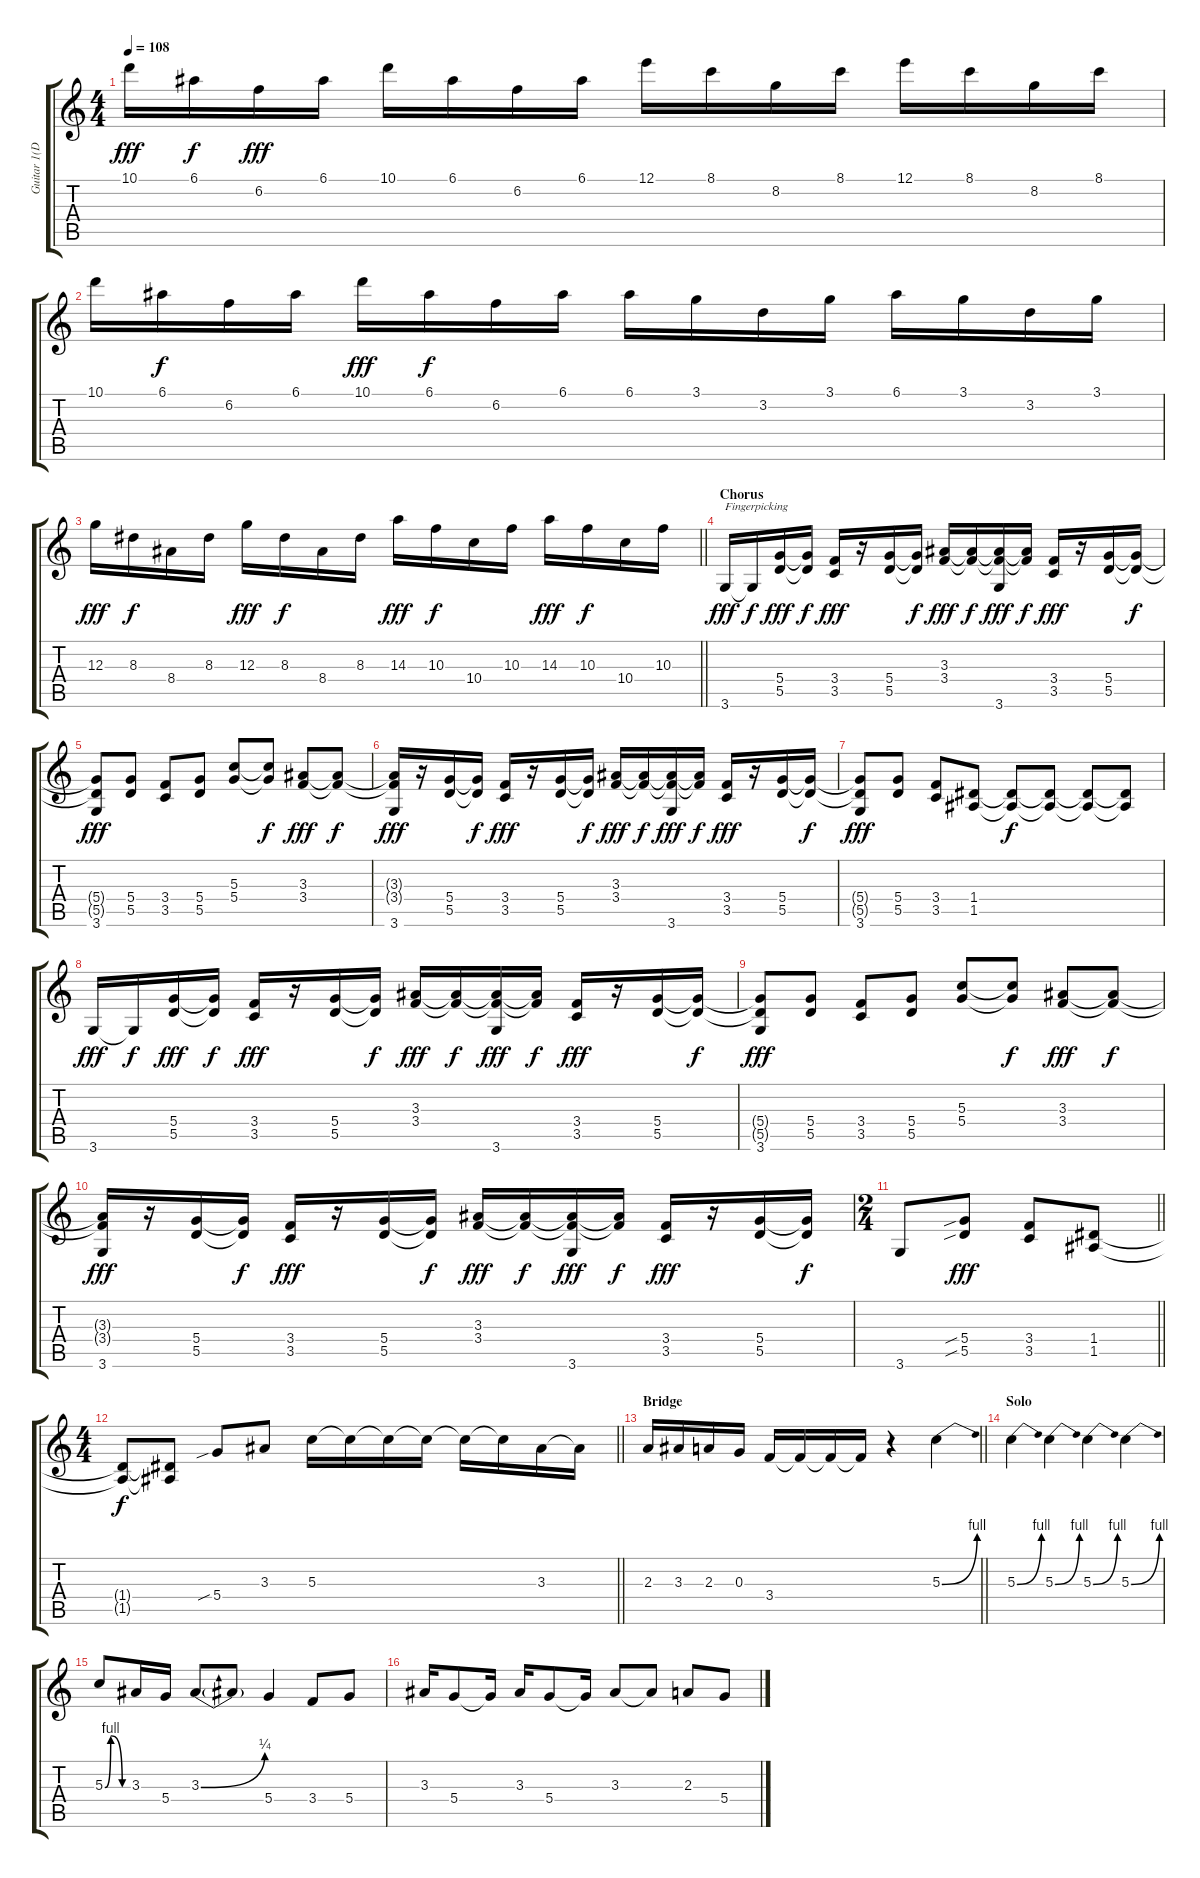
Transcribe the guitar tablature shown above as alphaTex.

\track ("Guitar 1(Distortion)" "Guitar 1(D") {instrument distortionguitar}
\staff {score tabs}
\tuning (E4 B3 G3 D3 A2 E2) {hide}
\ts (4 4)
\tempo 108
\clef g2
\ks c
10.1.16{dy fff} 6.1.16{dy f} 6.2.16{dy fff} 6.1.16 10.1.16 6.1.16 6.2.16 6.1.16 12.1.16 8.1.16 8.2.16 8.1.16 12.1.16 8.1.16 8.2.16 8.1.16 |
10.1.16 6.1.16{dy f} 6.2.16 6.1.16 10.1.16{dy fff} 6.1.16{dy f} 6.2.16 6.1.16 6.1.16 3.1.16 3.2.16 3.1.16 6.1.16 3.1.16 3.2.16 3.1.16 |
\barLineRight lightlight
12.3.16{dy fff} 8.3.16{dy f} 8.4.16 8.3.16 12.3.16{dy fff} 8.3.16{dy f} 8.4.16 8.3.16 14.3.16{dy fff} 10.3.16{dy f} 10.4.16 10.3.16 14.3.16{dy fff} 10.3.16{dy f} 10.4.16 10.3.16 |
\section ("" "Chorus")
3.6.16{txt "Fingerpicking" dy fff} 3.6{t}.16{dy f} (5.4 5.5).16{dy fff} (5.4{t} 5.5{t}).16{dy f} (3.4 3.5).16{dy fff} r.16 (5.4 5.5).16 (5.4{t} 5.5{t}).16{dy f} (3.3 3.4).16{dy fff} (3.3{t} 3.4{t}).16{dy f} (3.3{t} 3.4{t} 3.6).16{dy fff} (3.3{t} 3.4{t}).16{dy f} (3.4 3.5).16{dy fff} r.16 (5.4 5.5).16 (5.4{t} 5.5{t}).16{dy f} |
(5.4{t} 5.5{t} 3.6).8{dy fff} (5.4 5.5).8 (3.4 3.5).8 (5.4 5.5).8 (5.3 5.4).8 (5.3{t} 5.4{t}).8{dy f} (3.3 3.4).8{dy fff} (3.3{t} 3.4{t}).8{dy f} |
(3.3{t} 3.4{t} 3.6).16{dy fff} r.16 (5.4 5.5).16 (5.4{t} 5.5{t}).16{dy f} (3.4 3.5).16{dy fff} r.16 (5.4 5.5).16 (5.4{t} 5.5{t}).16{dy f} (3.3 3.4).16{dy fff} (3.3{t} 3.4{t}).16{dy f} (3.3{t} 3.4{t} 3.6).16{dy fff} (3.3{t} 3.4{t}).16{dy f} (3.4 3.5).16{dy fff} r.16 (5.4 5.5).16 (5.4{t} 5.5{t}).16{dy f} |
(5.4{t} 5.5{t} 3.6).8{dy fff} (5.4 5.5).8 (3.4 3.5).8 (1.4 1.5).8 (1.4{t} 1.5{t}).8{dy f} (1.4{t} 1.5{t}).8 (1.4{t} 1.5{t}).8 (1.4{t} 1.5{t}).8 |
3.6.16{dy fff} 3.6{t}.16{dy f} (5.4 5.5).16{dy fff} (5.4{t} 5.5{t}).16{dy f} (3.4 3.5).16{dy fff} r.16 (5.4 5.5).16 (5.4{t} 5.5{t}).16{dy f} (3.3 3.4).16{dy fff} (3.3{t} 3.4{t}).16{dy f} (3.3{t} 3.4{t} 3.6).16{dy fff} (3.3{t} 3.4{t}).16{dy f} (3.4 3.5).16{dy fff} r.16 (5.4 5.5).16 (5.4{t} 5.5{t}).16{dy f} |
(5.4{t} 5.5{t} 3.6).8{dy fff} (5.4 5.5).8 (3.4 3.5).8 (5.4 5.5).8 (5.3 5.4).8 (5.3{t} 5.4{t}).8{dy f} (3.3 3.4).8{dy fff} (3.3{t} 3.4{t}).8{dy f} |
(3.3{t} 3.4{t} 3.6).16{dy fff} r.16 (5.4 5.5).16 (5.4{t} 5.5{t}).16{dy f} (3.4 3.5).16{dy fff} r.16 (5.4 5.5).16 (5.4{t} 5.5{t}).16{dy f} (3.3 3.4).16{dy fff} (3.3{t} 3.4{t}).16{dy f} (3.3{t} 3.4{t} 3.6).16{dy fff} (3.3{t} 3.4{t}).16{dy f} (3.4 3.5).16{dy fff} r.16 (5.4 5.5).16 (5.4{t} 5.5{t}).16{dy f} |
\ts (2 4)
\barLineRight lightlight
3.6.8 (5.4{sib} 5.5{sib}).8{dy fff} (3.4 3.5).8 (1.4 1.5).8 |
\ts (4 4)
\barLineRight lightlight
(1.4{t} 1.5{t}).8{dy f} (1.4{t} 1.5{t}).8 5.4{sib}.8 3.3.8 5.3.16 5.3{t}.16 5.3{t}.16 5.3{t}.16 5.3{t}.16 5.3{t}.16 3.3.16 3.3{t}.16 |
\section ("" "Bridge")
\barLineRight lightlight
2.3.16 3.3.16 2.3.16 0.3.16 3.4.16 3.4{t}.16 3.4{t}.16 3.4{t}.16 r.4 5.3{be (bend 0 0 60 4)}.4 |
\section ("" "Solo")
5.3{be (bend 0 0 60 4)}.4 5.3{be (bend 0 0 60 4)}.4 5.3{be (bend 0 0 60 4)}.4 5.3{be (bend 0 0 60 4)}.4 |
5.3{be (custom 0 0 15 4 45 0 60 0)}.8 3.3.16 5.4.16 3.3{be (bend 0 0 60 1)}.8 3.3{t}.8 5.4.4 3.4.8 5.4.8 |
3.3.16 5.4.8 5.4{t}.16 3.3.16 5.4.8 5.4{t}.16 3.3.8 3.3{t}.8 2.3.8 5.4.8
